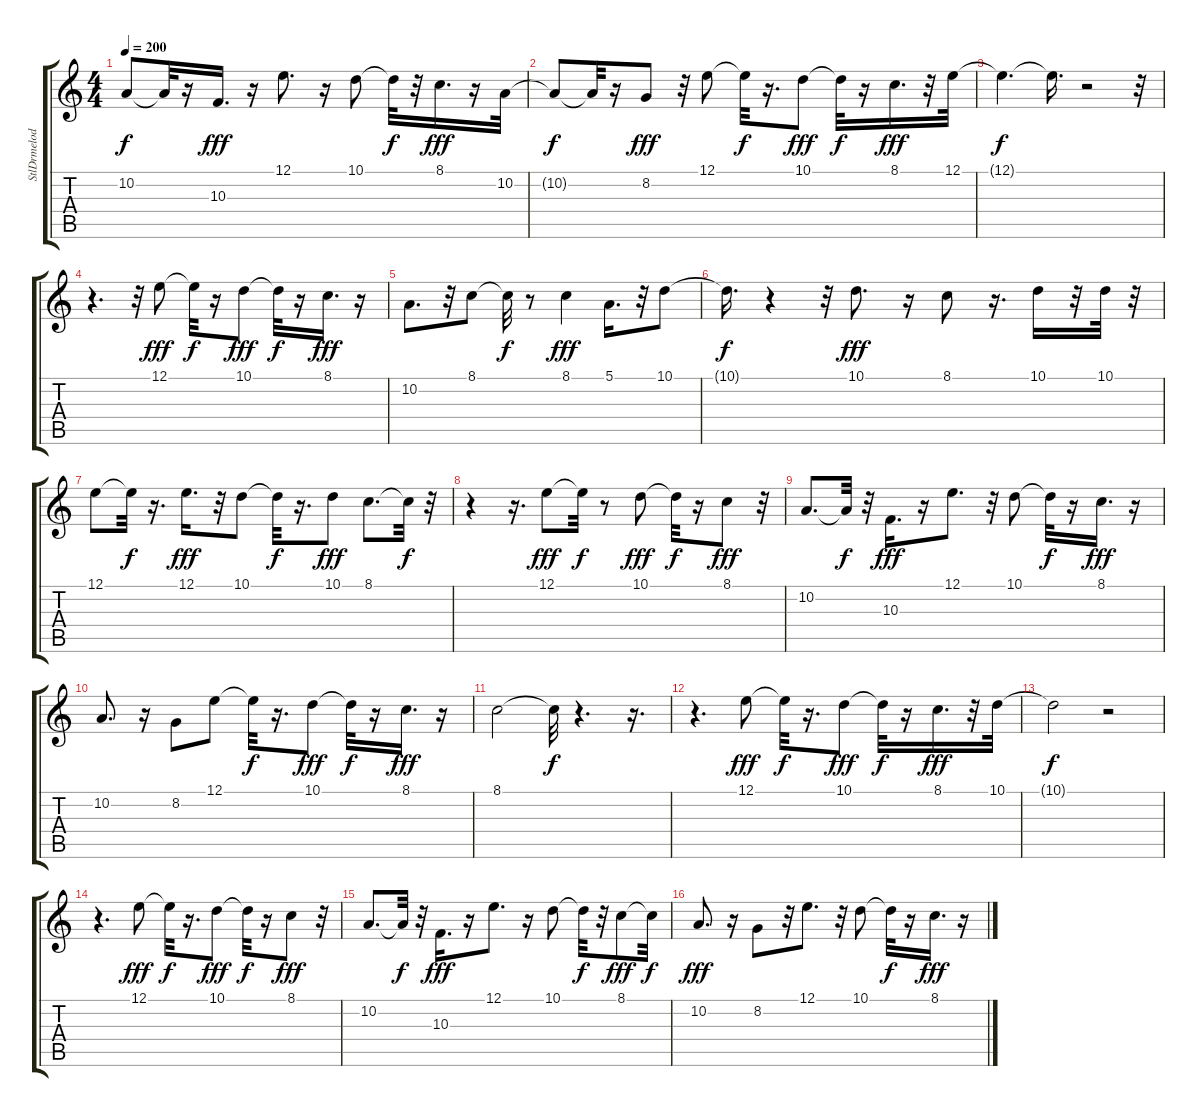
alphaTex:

\track ("StlDrmelodyNoroll   " "StlDrmelod") {instrument steeldrums}
\staff {score tabs}
\tuning (E4 B3 G3 D3 A2 E2) {hide}
\ts (4 4)
\tempo 200
\clef g2
\ks c
10.2{t}.8{dy f} 10.2{t}.32 r.16 10.3.16{d dy fff} r.16 12.1.8{d} r.16 10.1.8 10.1{t}.32{dy f} r.32 8.1.16{d dy fff} r.16 10.2.32 |
10.2{t}.8{dy f} 10.2{t}.32 r.16 8.2.8{dy fff} r.32 12.1.8 12.1{t}.32{dy f} r.16{d} 10.1.8{dy fff} 10.1{t}.32{dy f} r.16 8.1.16{d dy fff} r.32 12.1.32 |
12.1{t}.4{d dy f} 12.1{t}.16{d} r.2 r.32 |
r.4{d} r.32 12.1.8{dy fff} 12.1{t}.32{dy f} r.16 10.1.8{dy fff} 10.1{t}.32{dy f} r.16 8.1.16{d dy fff} r.16 |
10.2.8{d} r.32 8.1.8 8.1{t}.32{dy f} r.8 8.1.4{dy fff} 5.1.16{d} r.32 10.1.8 |
10.1{t}.16{d dy f} r.4 r.32 10.1.8{d dy fff} r.16 8.1.8 r.16{d} 10.1.16 r.32 10.1.32 r.32 |
12.1.8 12.1{t}.32{dy f} r.16{d} 12.1.16{d dy fff} r.32 10.1.8 10.1{t}.32{dy f} r.16{d} 10.1.8{dy fff} 8.1.8{d} 8.1{t}.32{dy f} r.32 |
r.4 r.16{d} 12.1.8{dy fff} 12.1{t}.32{dy f} r.8 10.1.8{dy fff} 10.1{t}.32{dy f} r.16 8.1.8{dy fff} r.32 |
10.2.8{d} 10.2{t}.32{dy f} r.32 10.3.16{d dy fff} r.16 12.1.8{d} r.32 10.1.8 10.1{t}.32{dy f} r.16 8.1.16{d dy fff} r.16 |
10.2.8{d} r.16 8.2.8 12.1.8 12.1{t}.32{dy f} r.16{d} 10.1.8{dy fff} 10.1{t}.32{dy f} r.16 8.1.16{d dy fff} r.16 |
8.1.2 8.1{t}.32{dy f} r.4{d} r.16{d} |
r.4{d} 12.1.8{dy fff} 12.1{t}.32{dy f} r.16{d} 10.1.8{dy fff} 10.1{t}.32{dy f} r.16 8.1.16{d dy fff} r.32 10.1.32 |
10.1{t}.2{dy f} r.2 |
r.4{d} 12.1.8{dy fff} 12.1{t}.32{dy f} r.16{d} 10.1.8{dy fff} 10.1{t}.32{dy f} r.16 8.1.8{dy fff} r.32 |
10.2.8{d} 10.2{t}.32{dy f} r.32 10.3.16{d dy fff} r.16 12.1.8{d} r.16 10.1.8 10.1{t}.32{dy f} r.32 8.1.8{dy fff} 8.1{t}.32{dy f} |
10.2.8{d dy fff} r.16 8.2.8 r.32 12.1.8{d} r.32 10.1.8 10.1{t}.32{dy f} r.16 8.1.16{d dy fff} r.16
